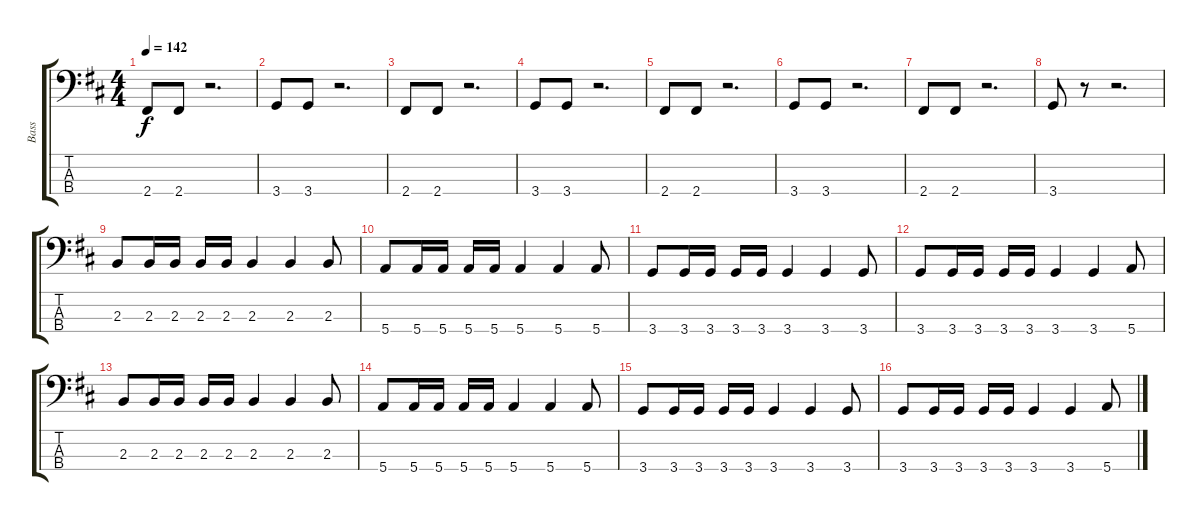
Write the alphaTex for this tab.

\track ("Bass" "Bass") {instrument electricbassfinger}
\staff {score tabs}
\tuning (G2 D2 A1 E1) {hide}
\ts (4 4)
\tempo 142
\clef f4
\ks bminor
2.4.8{dy f} 2.4.8 r.2{d} |
3.4.8 3.4.8 r.2{d} |
2.4.8 2.4.8 r.2{d} |
3.4.8 3.4.8 r.2{d} |
2.4.8 2.4.8 r.2{d} |
3.4.8 3.4.8 r.2{d} |
2.4.8 2.4.8 r.2{d} |
3.4.8 r.8 r.2{d} |
2.3.8 2.3.16 2.3.16 2.3.16 2.3.16 2.3.4 2.3.4 2.3.8 |
5.4.8 5.4.16 5.4.16 5.4.16 5.4.16 5.4.4 5.4.4 5.4.8 |
3.4.8 3.4.16 3.4.16 3.4.16 3.4.16 3.4.4 3.4.4 3.4.8 |
3.4.8 3.4.16 3.4.16 3.4.16 3.4.16 3.4.4 3.4.4 5.4.8 |
2.3.8 2.3.16 2.3.16 2.3.16 2.3.16 2.3.4 2.3.4 2.3.8 |
5.4.8 5.4.16 5.4.16 5.4.16 5.4.16 5.4.4 5.4.4 5.4.8 |
3.4.8 3.4.16 3.4.16 3.4.16 3.4.16 3.4.4 3.4.4 3.4.8 |
3.4.8 3.4.16 3.4.16 3.4.16 3.4.16 3.4.4 3.4.4 5.4.8
